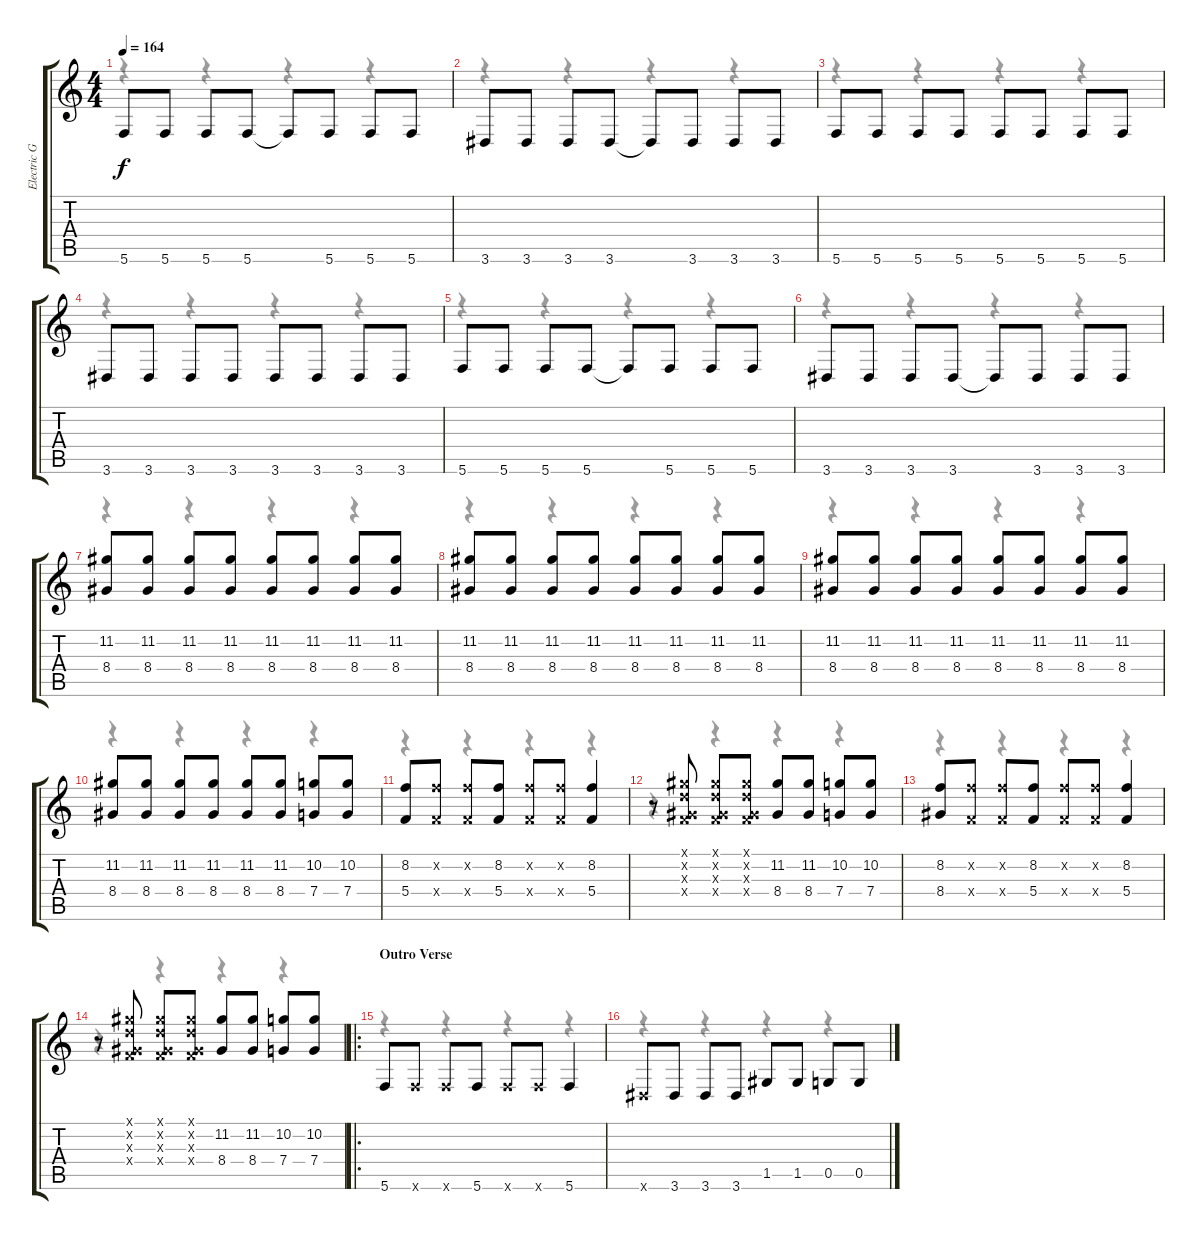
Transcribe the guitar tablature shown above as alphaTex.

\track ("Electric Guitar I" "Electric G") {instrument electricguitarclean}
\staff {score tabs}
\tuning (D4 A3 F3 C3 G2 C2) {hide}
\voice
\ts (4 4)
\tempo 164
\clef g2
\ks c
5.6.8{dy f} 5.6.8 5.6.8 5.6.8 5.6{t}.8 5.6.8 5.6.8 5.6.8 |
3.6.8 3.6.8 3.6.8 3.6.8 3.6{t}.8 3.6.8 3.6.8 3.6.8 |
5.6.8 5.6.8 5.6.8 5.6.8 5.6.8 5.6.8 5.6.8 5.6.8 |
3.6.8 3.6.8 3.6.8 3.6.8 3.6.8 3.6.8 3.6.8 3.6.8 |
5.6.8 5.6.8 5.6.8 5.6.8 5.6{t}.8 5.6.8 5.6.8 5.6.8 |
3.6.8 3.6.8 3.6.8 3.6.8 3.6{t}.8 3.6.8 3.6.8 3.6.8 |
(11.2 8.4).8 (11.2 8.4).8 (11.2 8.4).8 (11.2 8.4).8 (11.2 8.4).8 (11.2 8.4).8 (11.2 8.4).8 (11.2 8.4).8 |
(11.2 8.4).8 (11.2 8.4).8 (11.2 8.4).8 (11.2 8.4).8 (11.2 8.4).8 (11.2 8.4).8 (11.2 8.4).8 (11.2 8.4).8 |
(11.2 8.4).8 (11.2 8.4).8 (11.2 8.4).8 (11.2 8.4).8 (11.2 8.4).8 (11.2 8.4).8 (11.2 8.4).8 (11.2 8.4).8 |
(11.2 8.4).8 (11.2 8.4).8 (11.2 8.4).8 (11.2 8.4).8 (11.2 8.4).8 (11.2 8.4).8 (10.2 7.4).8 (10.2 7.4).8 |
(8.2 5.4).8 (8.2{x} 5.4{x}).8 (8.2{x} 5.4{x}).8 (8.2 5.4).8 (8.2{x} 5.4{x}).8 (8.2{x} 5.4{x}).8 (8.2 5.4).4 |
r.8 (0.1{x} 11.2{x} 0.3{x} 8.4{x}).8 (0.1{x} 11.2{x} 0.3{x} 8.4{x}).8 (0.1{x} 11.2{x} 0.3{x} 8.4{x}).8 (11.2 8.4).8 (11.2 8.4).8 (10.2 7.4).8 (10.2 7.4).8 |
(8.2 8.4).8 (8.2{x} 5.4{x}).8 (8.2{x} 5.4{x}).8 (8.2 5.4).8 (8.2{x} 5.4{x}).8 (8.2{x} 5.4{x}).8 (8.2 5.4).4 |
r.8 (0.1{x} 11.2{x} 0.3{x} 8.4{x}).8 (0.1{x} 11.2{x} 0.3{x} 8.4{x}).8 (0.1{x} 11.2{x} 0.3{x} 8.4{x}).8 (11.2 8.4).8 (11.2 8.4).8 (10.2 7.4).8 (10.2 7.4).8 |
\ro
\section ("" "Outro Verse")
5.6.8 5.6{x}.8 5.6{x}.8 5.6.8 5.6{x}.8 5.6{x}.8 5.6.4 |
3.6{x}.8 3.6.8 3.6.8 3.6.8 1.5.8 1.5.8 0.5.8 0.5.8
\voice
\clef g2
\ottava regular
\simile none
\ks c
r.4{dy f} r.4 r.4 r.4 |
r.4 r.4 r.4 r.4 |
r.4 r.4 r.4 r.4 |
r.4 r.4 r.4 r.4 |
r.4 r.4 r.4 r.4 |
r.4 r.4 r.4 r.4 |
r.4 r.4 r.4 r.4 |
r.4 r.4 r.4 r.4 |
r.4 r.4 r.4 r.4 |
r.4 r.4 r.4 r.4 |
r.4 r.4 r.4 r.4 |
r.4 r.4 r.4 r.4 |
r.4 r.4 r.4 r.4 |
r.4 r.4 r.4 r.4 |
r.4 r.4 r.4 r.4 |
r.4 r.4 r.4 r.4
